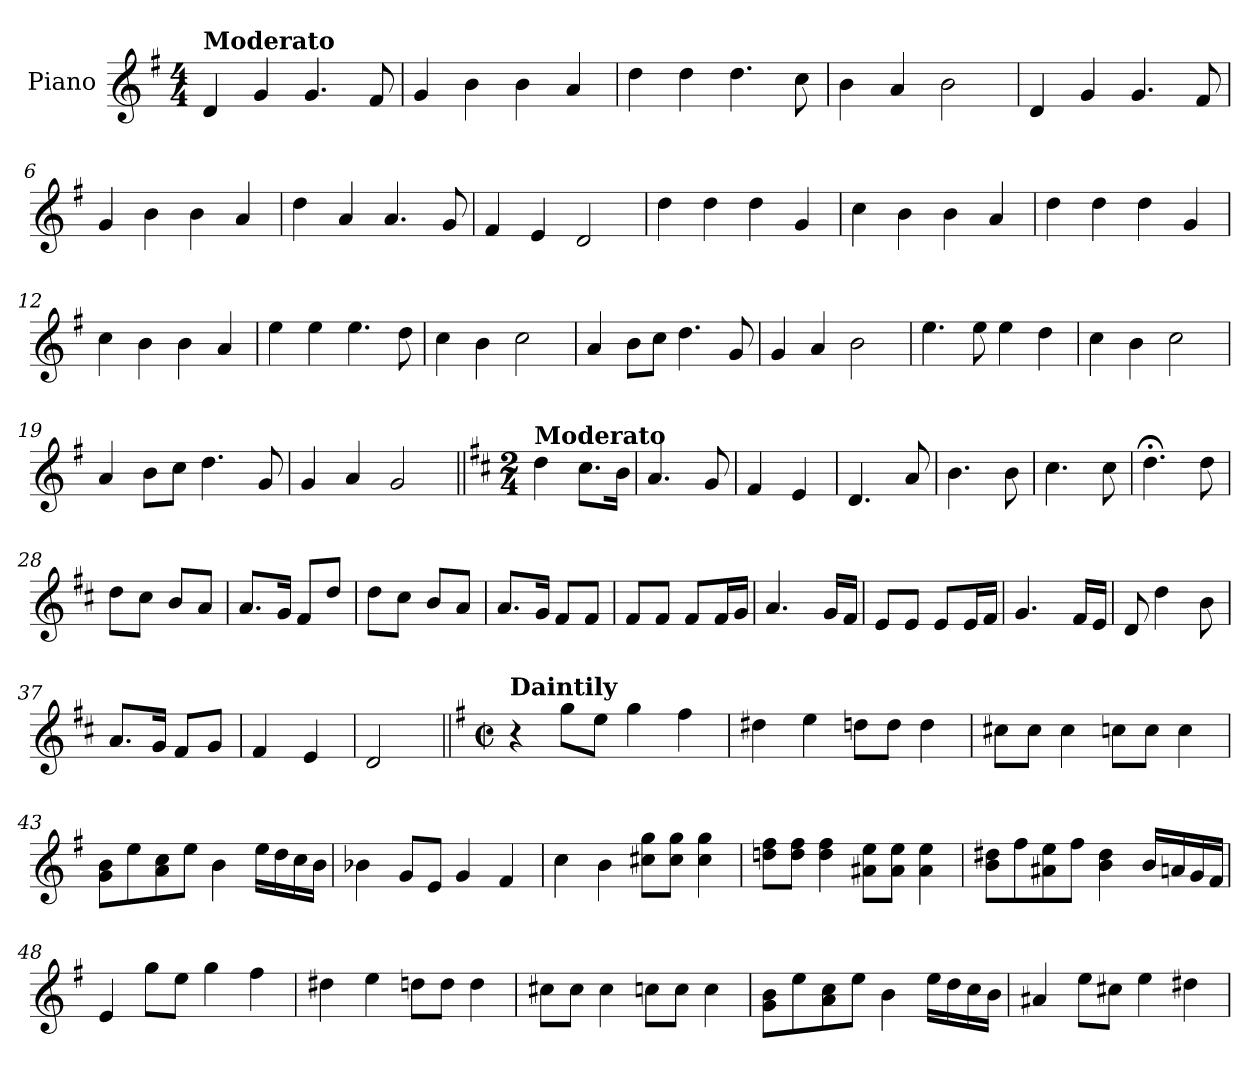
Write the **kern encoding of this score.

**kern
*part1
*staff1
*I"Piano
*I'Pno.
*clefG2
*k[f#]
*M4/4
=1
!LO:TX:a:B:t=Moderato
4d/
4g/
4.g/
8f#/
=2
4g/
4b\
4b\
4a/
=3
4dd\
4dd\
4.dd\
8cc\
=4
4b\
4a/
2b\
!!LO:LB:g=z
=5
4d/
4g/
4.g/
8f#/
=6
4g/
4b\
4b\
4a/
=7
4dd\
4a/
4.a/
8g/
=8
4f#/
4e/
2d/
!!LO:LB:g=z
=9
4dd\
4dd\
4dd\
4g/
=10
4cc\
4b\
4b\
4a/
=11
4dd\
4dd\
4dd\
4g/
=12
4cc\
4b\
4b\
4a/
!!LO:LB:g=z
=13
4ee\
4ee\
4.ee\
8dd\
=14
4cc\
4b\
2cc\
=15
4a/
8b\L
8cc\J
4.dd\
8g/
=16
4g/
4a/
2b\
!!LO:LB:g=z
=17
4.ee\
8ee\
4ee\
4dd\
=18
4cc\
4b\
2cc\
=19
4a/
8b\L
8cc\J
4.dd\
8g/
=20
4g/
4a/
2g/
!!LO:LB:g=z
=21||
*k[f#c#]
*M2/4
!LO:TX:a:B:t=Moderato
4dd\
8.cc#\L
16b\Jk
=22
4.a/
8g/
=23
4f#/
4e/
=24
4.d/
8a/
=25
4.b\
8b\
=26
4.cc#\
8cc#\
=27
4.dd;<\
8dd\
=28
8dd\L
8cc#\J
8b/L
8a/J
=29
8.a/L
16g/Jk
8f#/L
8dd/J
=30
8dd\L
8cc#\J
8b/L
8a/J
!!LO:LB:g=z
=31
8.a/L
16g/Jk
8f#/L
8f#/J
=32
8f#/L
8f#/J
8f#/L
16f#/L
16g/JJ
=33
4.a/
16g/LL
16f#/JJ
=34
8e/L
8e/J
8e/L
16e/L
16f#/JJ
=35
4.g/
16f#/LL
16e/JJ
=36
8d/
4dd\
8b\
=37
8.a/L
16g/Jk
8f#/L
8g/J
=38
4f#/
4e/
=39
2d/
!!LO:LB:g=z
=40||
*k[f#]
*M2/2
*met(c|)
!LO:TX:a:B:t=Daintily
4r
8gg\L
8ee\J
4gg\
4ff#\
=41
4dd#X\
4ee\
8ddn\L
8dd\J
4dd\
=42
8cc#X\L
8cc#\J
4cc#\
8ccn\L
8cc\J
4cc\
=43
8g\ 8b\L
8ee\
8a\ 8cc\
8ee\J
4b\
16ee\LL
16dd\
16cc\
16b\JJ
=44
4b-X\
8g/L
8e/J
4g/
4f#/
=45
4cc\
4b\
8cc#X\ 8gg\L
8cc#\ 8gg\J
4cc#\ 4gg\
!!LO:LB:g=z
=46
8ddn\ 8ff#\L
8dd\ 8ff#\J
4dd\ 4ff#\
8a#X\ 8ee\L
8a#\ 8ee\J
4a#\ 4ee\
=47
8b\ 8dd#X\L
8ff#\
8a#X\ 8ee\
8ff#\J
4b\ 4dd#\
16b/LL
16an/
16g/
16f#/JJ
=48
4e/
8gg\L
8ee\J
4gg\
4ff#\
=49
4dd#X\
4ee\
8ddn\L
8dd\J
4dd\
=50
8cc#X\L
8cc#\J
4cc#\
8ccn\L
8cc\J
4cc\
=51
8g\ 8b\L
8ee\
8a\ 8cc\
8ee\J
4b\
16ee\LL
16dd\
16cc\
16b\JJ
!!LO:PB:g=z
=52
4a#X/
8ee\L
8cc#X\J
4ee\
4dd#X\
=
*-
